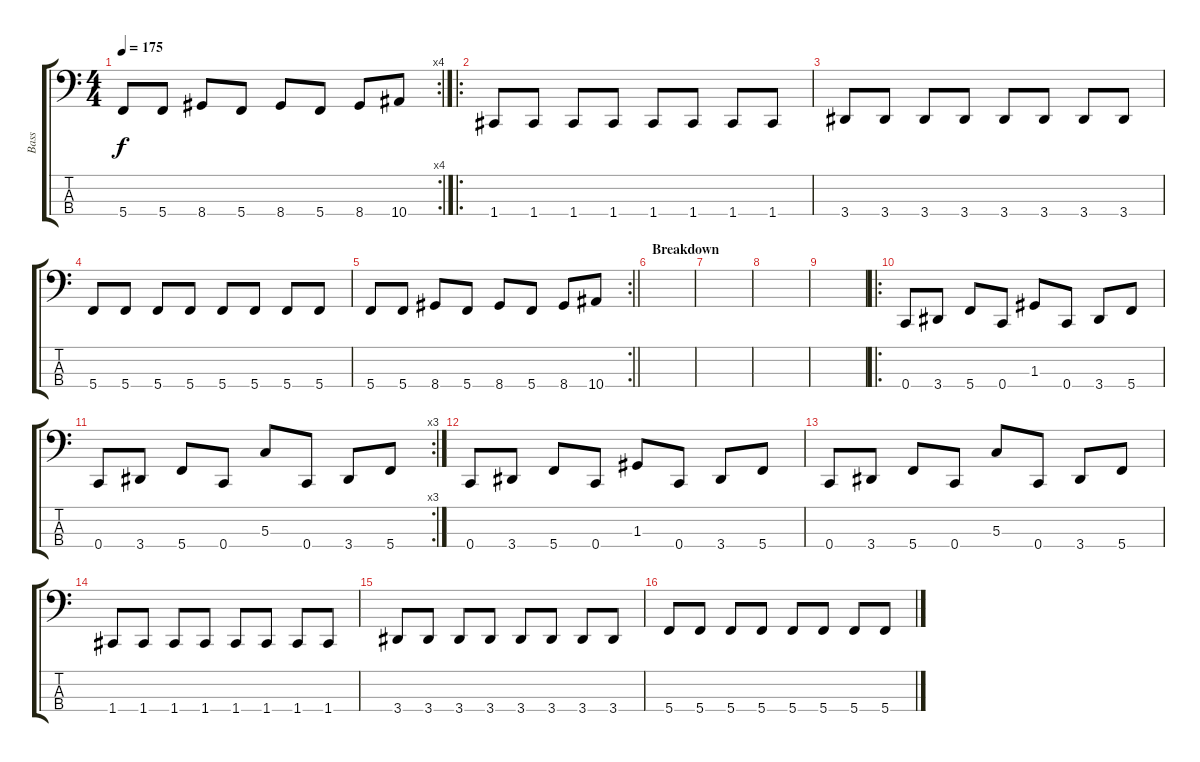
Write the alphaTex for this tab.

\track ("Bass" "Bass") {instrument electricbasspick}
\staff {score tabs}
\tuning (F2 C2 G1 C1) {hide}
\rc 4
\ts (4 4)
\tempo 175
\clef f4
\ks c
5.4.8{dy f} 5.4.8 8.4.8 5.4.8 8.4.8 5.4.8 8.4.8 10.4.8 |
\ro
1.4.8 1.4.8 1.4.8 1.4.8 1.4.8 1.4.8 1.4.8 1.4.8 |
3.4.8 3.4.8 3.4.8 3.4.8 3.4.8 3.4.8 3.4.8 3.4.8 |
5.4.8 5.4.8 5.4.8 5.4.8 5.4.8 5.4.8 5.4.8 5.4.8 |
\rc 2
\barLineRight lightlight
5.4.8 5.4.8 8.4.8 5.4.8 8.4.8 5.4.8 8.4.8 10.4.8 |
\section ("" "Breakdown")
|
|
|
|
\ro
0.4.8 3.4.8 5.4.8 0.4.8 1.3.8 0.4.8 3.4.8 5.4.8 |
\rc 3
0.4.8 3.4.8 5.4.8 0.4.8 5.3.8 0.4.8 3.4.8 5.4.8 |
0.4.8 3.4.8 5.4.8 0.4.8 1.3.8 0.4.8 3.4.8 5.4.8 |
0.4.8 3.4.8 5.4.8 0.4.8 5.3.8 0.4.8 3.4.8 5.4.8 |
1.4.8 1.4.8 1.4.8 1.4.8 1.4.8 1.4.8 1.4.8 1.4.8 |
3.4.8 3.4.8 3.4.8 3.4.8 3.4.8 3.4.8 3.4.8 3.4.8 |
5.4.8 5.4.8 5.4.8 5.4.8 5.4.8 5.4.8 5.4.8 5.4.8
